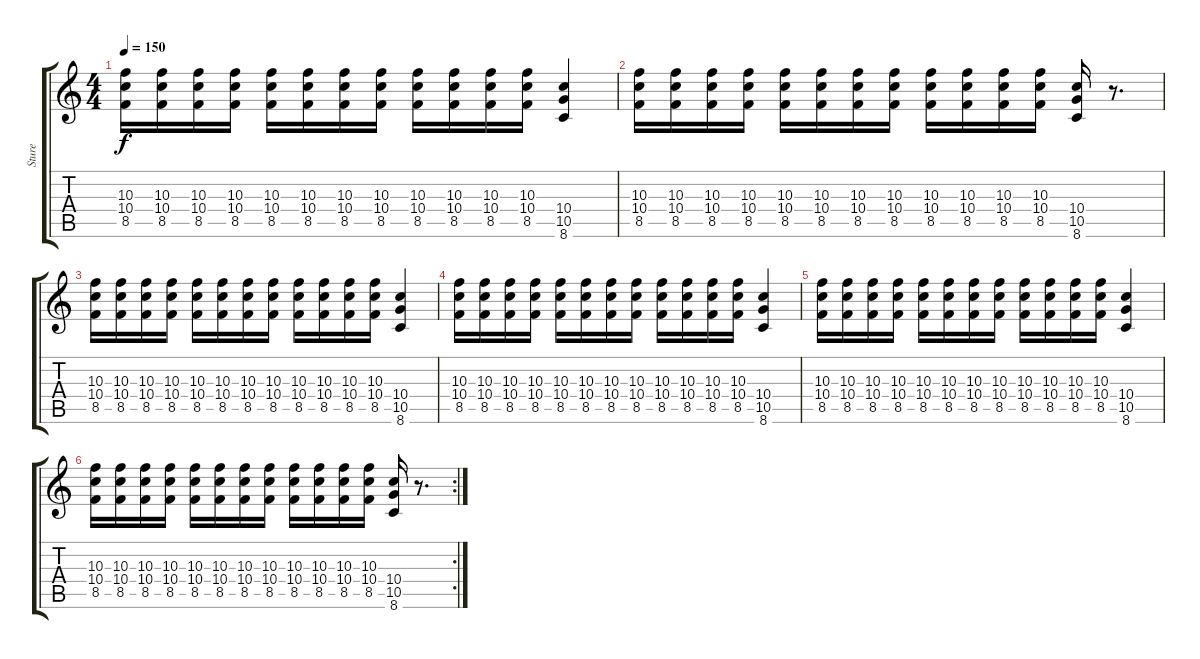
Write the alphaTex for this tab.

\track ("Sture" "Sture") {instrument overdrivenguitar}
\staff {score tabs}
\tuning (E4 B3 G3 D3 A2 E2) {hide}
\ts (4 4)
\tempo 150
\clef g2
\ks c
(10.3 10.4 8.5).16{dy f} (10.3 10.4 8.5).16 (10.3 10.4 8.5).16 (10.3 10.4 8.5).16 (10.3 10.4 8.5).16 (10.3 10.4 8.5).16 (10.3 10.4 8.5).16 (10.3 10.4 8.5).16 (10.3 10.4 8.5).16 (10.3 10.4 8.5).16 (10.3 10.4 8.5).16 (10.3 10.4 8.5).16 (10.4 10.5 8.6).4 |
(10.3 10.4 8.5).16 (10.3 10.4 8.5).16 (10.3 10.4 8.5).16 (10.3 10.4 8.5).16 (10.3 10.4 8.5).16 (10.3 10.4 8.5).16 (10.3 10.4 8.5).16 (10.3 10.4 8.5).16 (10.3 10.4 8.5).16 (10.3 10.4 8.5).16 (10.3 10.4 8.5).16 (10.3 10.4 8.5).16 (10.4 10.5 8.6).16 r.8{d} |
(10.3 10.4 8.5).16 (10.3 10.4 8.5).16 (10.3 10.4 8.5).16 (10.3 10.4 8.5).16 (10.3 10.4 8.5).16 (10.3 10.4 8.5).16 (10.3 10.4 8.5).16 (10.3 10.4 8.5).16 (10.3 10.4 8.5).16 (10.3 10.4 8.5).16 (10.3 10.4 8.5).16 (10.3 10.4 8.5).16 (10.4 10.5 8.6).4 |
(10.3 10.4 8.5).16 (10.3 10.4 8.5).16 (10.3 10.4 8.5).16 (10.3 10.4 8.5).16 (10.3 10.4 8.5).16 (10.3 10.4 8.5).16 (10.3 10.4 8.5).16 (10.3 10.4 8.5).16 (10.3 10.4 8.5).16 (10.3 10.4 8.5).16 (10.3 10.4 8.5).16 (10.3 10.4 8.5).16 (10.4 10.5 8.6).4 |
(10.3 10.4 8.5).16 (10.3 10.4 8.5).16 (10.3 10.4 8.5).16 (10.3 10.4 8.5).16 (10.3 10.4 8.5).16 (10.3 10.4 8.5).16 (10.3 10.4 8.5).16 (10.3 10.4 8.5).16 (10.3 10.4 8.5).16 (10.3 10.4 8.5).16 (10.3 10.4 8.5).16 (10.3 10.4 8.5).16 (10.4 10.5 8.6).4 |
\rc 2
(10.3 10.4 8.5).16 (10.3 10.4 8.5).16 (10.3 10.4 8.5).16 (10.3 10.4 8.5).16 (10.3 10.4 8.5).16 (10.3 10.4 8.5).16 (10.3 10.4 8.5).16 (10.3 10.4 8.5).16 (10.3 10.4 8.5).16 (10.3 10.4 8.5).16 (10.3 10.4 8.5).16 (10.3 10.4 8.5).16 (10.4 10.5 8.6).16 r.8{d}
